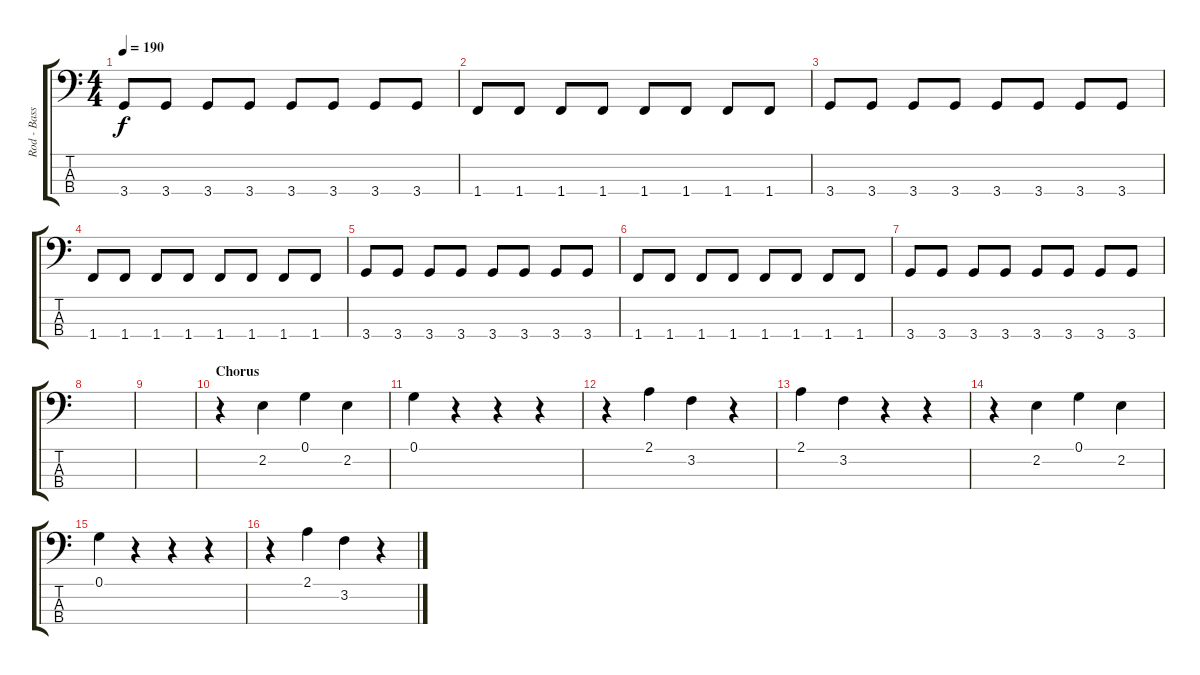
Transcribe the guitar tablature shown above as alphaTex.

\track ("Rod - Bass" "Rod - Bass") {instrument electricbasspick}
\staff {score tabs}
\tuning (G2 D2 A1 E1) {hide}
\ts (4 4)
\tempo 190
\clef f4
\ks c
3.4.8{dy f} 3.4.8 3.4.8 3.4.8 3.4.8 3.4.8 3.4.8 3.4.8 |
1.4.8 1.4.8 1.4.8 1.4.8 1.4.8 1.4.8 1.4.8 1.4.8 |
3.4.8 3.4.8 3.4.8 3.4.8 3.4.8 3.4.8 3.4.8 3.4.8 |
1.4.8 1.4.8 1.4.8 1.4.8 1.4.8 1.4.8 1.4.8 1.4.8 |
3.4.8 3.4.8 3.4.8 3.4.8 3.4.8 3.4.8 3.4.8 3.4.8 |
1.4.8 1.4.8 1.4.8 1.4.8 1.4.8 1.4.8 1.4.8 1.4.8 |
3.4.8 3.4.8 3.4.8 3.4.8 3.4.8 3.4.8 3.4.8 3.4.8 |
|
|
\section ("" "Chorus")
r.4 2.2.4 0.1.4 2.2.4 |
0.1.4 r.4 r.4 r.4 |
r.4 2.1.4 3.2.4 r.4 |
2.1.4 3.2.4 r.4 r.4 |
r.4 2.2.4 0.1.4 2.2.4 |
0.1.4 r.4 r.4 r.4 |
r.4 2.1.4 3.2.4 r.4
